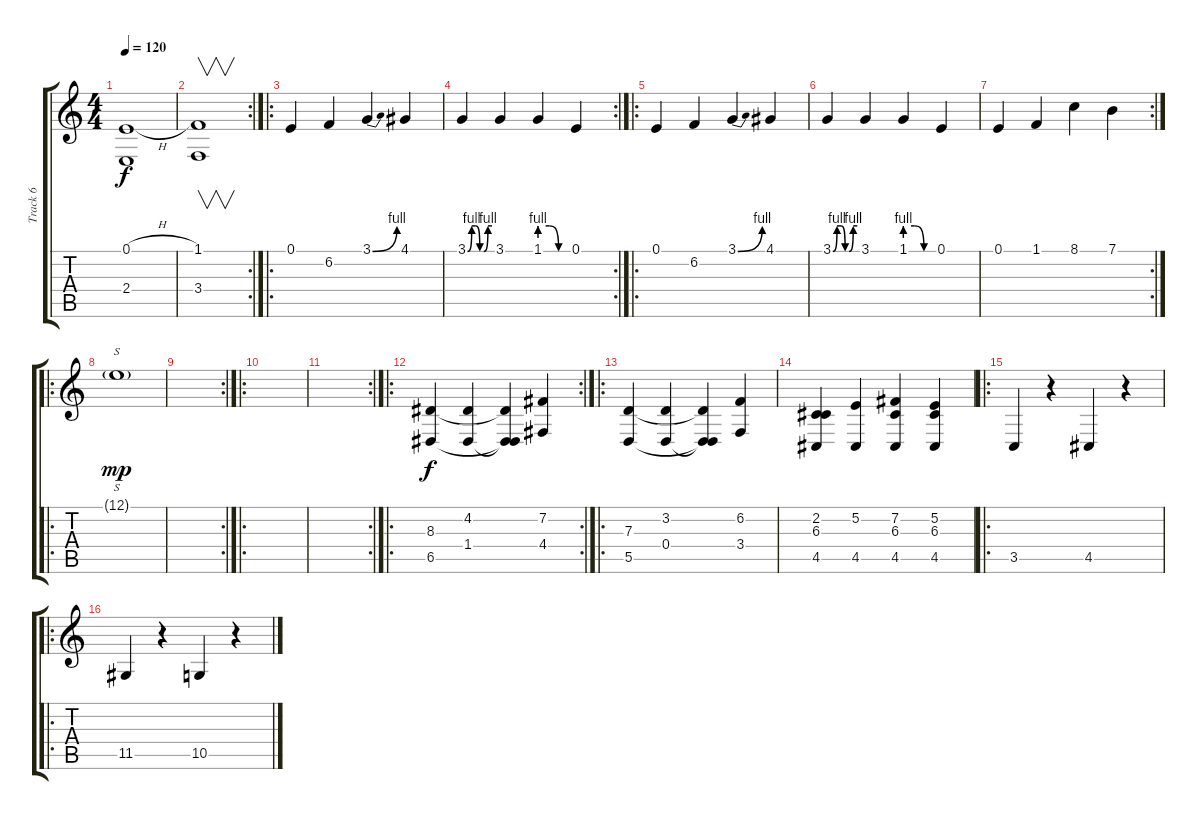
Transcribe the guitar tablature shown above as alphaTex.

\track ("Track 6" "Track 6") {instrument fx7echoes}
\staff {score tabs}
\tuning (E4 B3 G3 D3 A2 E2) {hide}
\ts (4 4)
\tempo 120
\clef g2
\ks c
(0.1{h} 2.4).1{dy f instrument fx7echoes} |
\rc 2
(1.1 3.4).1{v} |
\ro
0.1.4 6.2.4 3.1{be (bend 0 0 60 4)}.4 4.1.4 |
\rc 2
3.1{be (custom 0 0 10 4 20 4 30 0 40 0 50 4 60 4)}.4 3.1.4 1.1{be (custom 0 4 20 4 40 0 60 0)}.4 0.1.4 |
\ro
0.1.4 6.2.4 3.1{be (bend 0 0 60 4)}.4 4.1.4 |
3.1{be (custom 0 0 10 4 20 4 30 0 40 0 50 4 60 4)}.4 3.1.4 1.1{be (custom 0 4 20 4 40 0 60 0)}.4 0.1.4 |
\rc 2
0.1.4 1.1.4 8.1.4 7.1.4 |
\ro
12.1{g}.1{s dy mp} |
\rc 2
|
\ro
|
\rc 2
|
\ro
\rc 2
(8.3 6.5).4{dy f} (4.2 1.4).4 (8.3{t} 1.4{t} 6.5{t}).4 (7.2 4.4).4 |
\ro
(7.3 5.5).4 (3.2 0.4).4 (7.3{t} 0.4{t} 5.5{t}).4 (6.2 3.4).4 |
(2.2 6.3 4.5).4 (5.2 4.5).4 (7.2 6.3 4.5).4 (5.2 6.3 4.5).4 |
\ro
3.5.4 r.4 4.5.4 r.4 |
\ro
11.5.4 r.4 10.5.4 r.4
